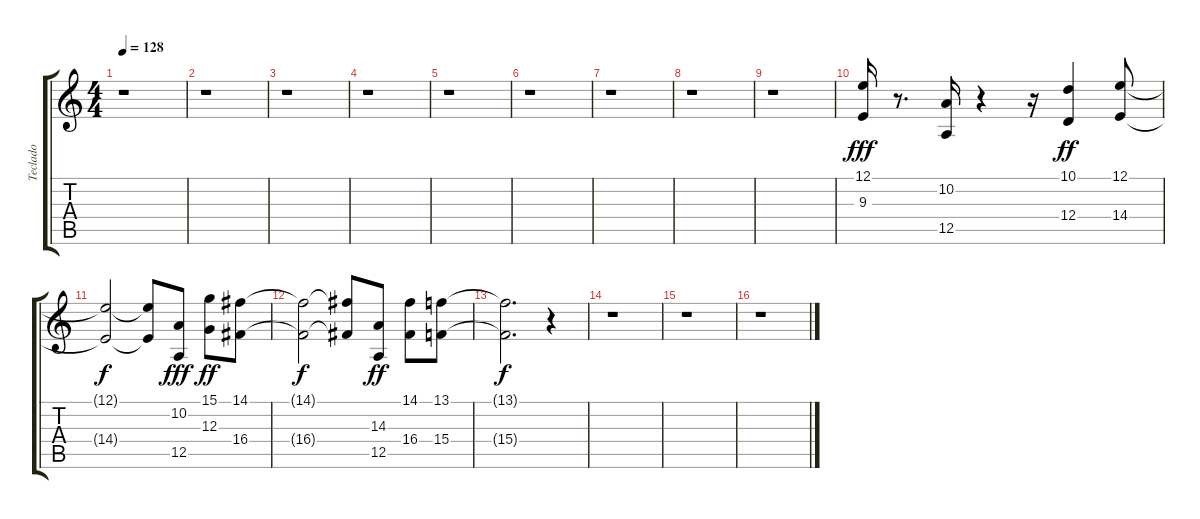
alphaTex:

\track ("Teclado" "Teclado") {instrument stringensemble1}
\staff {score tabs}
\tuning (E4 B3 G3 D3 A2 E2) {hide}
\ts (4 4)
\tempo 128
\clef g2
\ks c
r.1{dy fff} |
r.1 |
r.1 |
r.1 |
r.1 |
r.1 |
r.1 |
r.1 |
r.1 |
(12.1 9.3).16 r.8{d} (10.2 12.5).16 r.4 r.16 (10.1 12.4).4{dy ff} (12.1 14.4).8 |
(12.1{t} 14.4{t}).2{dy f} (12.1{t} 14.4{t}).8 (10.2 12.5).8{dy fff} (15.1 12.3).8{dy ff} (14.1 16.4).8 |
(14.1{t} 16.4{t}).2{dy f} (14.1{t} 16.4{t}).8 (14.3 12.5).8{dy ff} (14.1 16.4).8 (13.1 15.4).8 |
(13.1{t} 15.4{t}).2{d dy f} r.4 |
r.1 |
r.1 |
r.1
